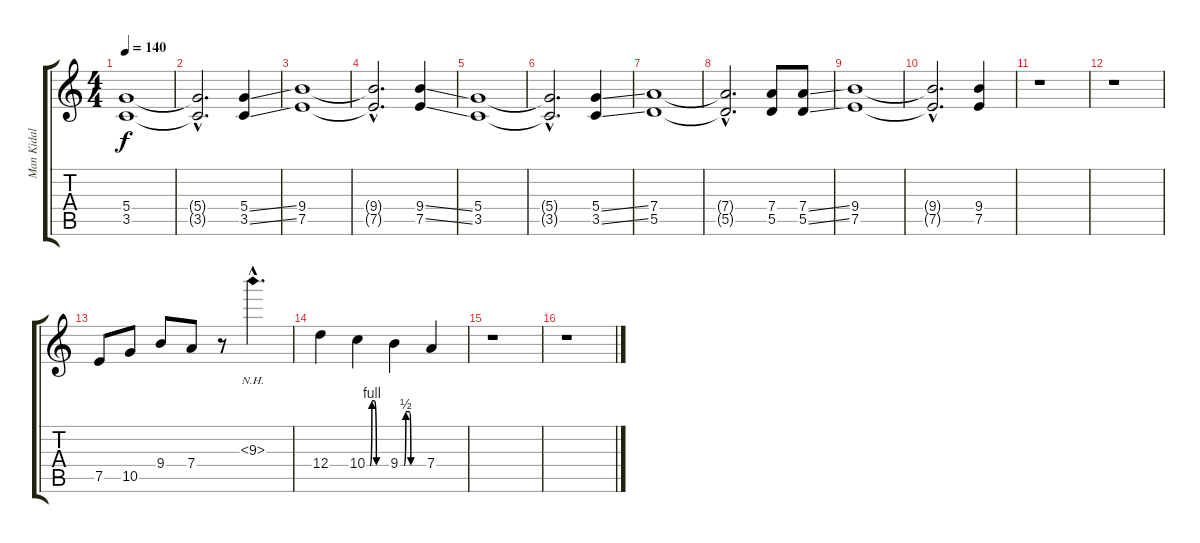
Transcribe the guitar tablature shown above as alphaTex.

\track ("Man Kidal" "Man Kidal") {instrument overdrivenguitar}
\staff {score tabs}
\tuning (E4 B3 G3 D3 A2 E2) {hide}
\ts (4 4)
\tempo 140
\clef g2
\ks c
(5.4 3.5).1{dy f} |
(5.4{hac t} 3.5{hac t}).2{d} (5.4{ss} 3.5{ss}).4 |
(9.4 7.5).1 |
(9.4{hac t} 7.5{hac t}).2{d} (9.4{ss} 7.5{ss}).4 |
(5.4 3.5).1 |
(5.4{hac t} 3.5{hac t}).2{d} (5.4{ss} 3.5{ss}).4 |
(7.4 5.5).1 |
(7.4{hac t} 5.5{hac t}).2{d} (7.4 5.5).8 (7.4{ss} 5.5{ss}).8 |
(9.4 7.5).1 |
(9.4{hac t} 7.5{hac t}).2{d} (9.4 7.5).4 |
r.1 |
r.1 |
7.5.8{instrument overdrivenguitar} 10.5.8 9.4.8 7.4.8 r.8 9.3{nh hac}.4{d} |
12.4.4 10.4{be (custom 0 0 9 0 15 4 22 4 29 0 32 0 45 0 60 0)}.4 9.4{be (custom 0 0 10 0 15 2 24 2 28 0 45 0 60 0)}.4 7.4.4 |
r.1 |
r.1
